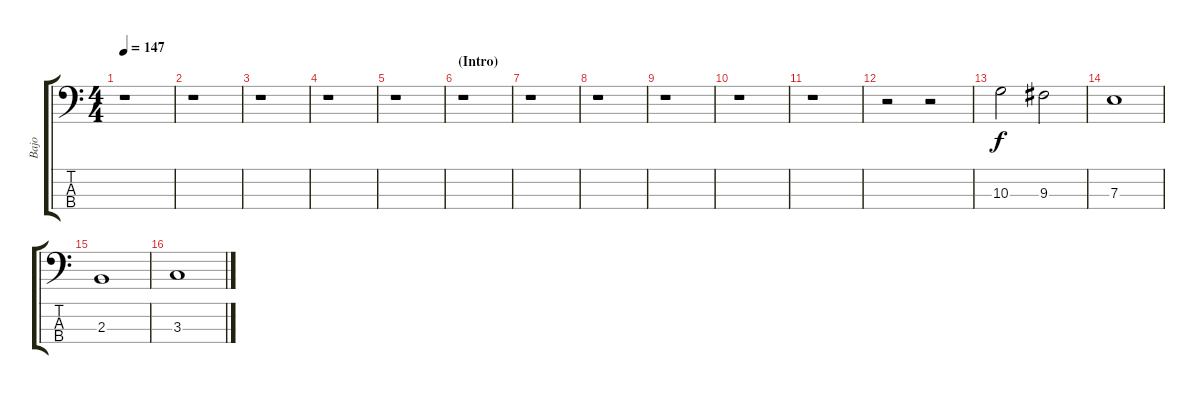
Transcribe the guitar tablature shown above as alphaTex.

\track ("Bajo" "Bajo") {instrument electricbassfinger}
\staff {score tabs}
\tuning (G2 D2 A1 E1) {hide}
\ts (4 4)
\tempo 147
\clef f4
\ks c
r.1{dy f instrument electricbassfinger} |
r.1 |
r.1 |
r.1 |
r.1 |
\section ("" "(Intro)")
r.1 |
r.1 |
r.1 |
r.1 |
r.1 |
r.1 |
r.2 r.2 |
10.3.2 9.3.2 |
7.3.1 |
2.3.1 |
3.3.1
